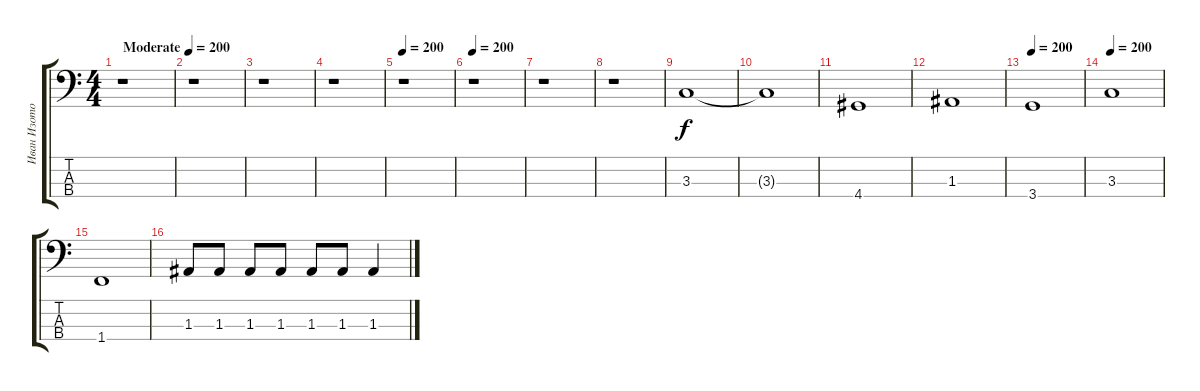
\track ("Иван Изотов" "Иван Изото") {instrument electricbasspick}
\staff {score tabs}
\tuning (G2 D2 A1 E1) {hide}
\ts (4 4)
\tempo (200 "Moderate")
\clef f4
\ks c
r.1{dy f instrument electricbasspick} |
r.1 |
r.1 |
r.1 |
\tempo 200
r.1 |
\tempo 200
r.1 |
r.1 |
r.1 |
3.3.1 |
3.3{t}.1 |
4.4.1 |
1.3.1 |
\tempo 200
3.4.1 |
\tempo 200
3.3.1 |
1.4.1 |
1.3.8 1.3.8 1.3.8 1.3.8 1.3.8 1.3.8 1.3.4
